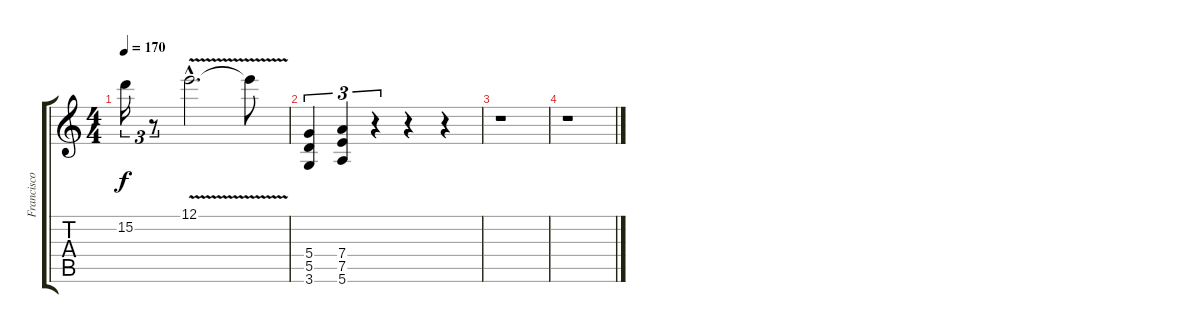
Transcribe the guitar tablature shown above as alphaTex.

\track ("Francisco Laguna (Solo Delay)" "Francisco ") {instrument overdrivenguitar}
\staff {score tabs}
\tuning (E4 B3 G3 D3 A2 E2) {hide}
\ts (4 4)
\tempo 170
\clef g2
\ks c
15.2{t}.16{tu (3 2) dy f} r.8{tu (3 2)} 12.1{v hac}.2{d} 12.1{t}.8 |
(5.4 5.5 3.6).4{tu (3 2)} (7.4 7.5 5.6).4{tu (3 2)} r.4{tu (3 2)} r.4 r.4 |
r.1 |
r.1
